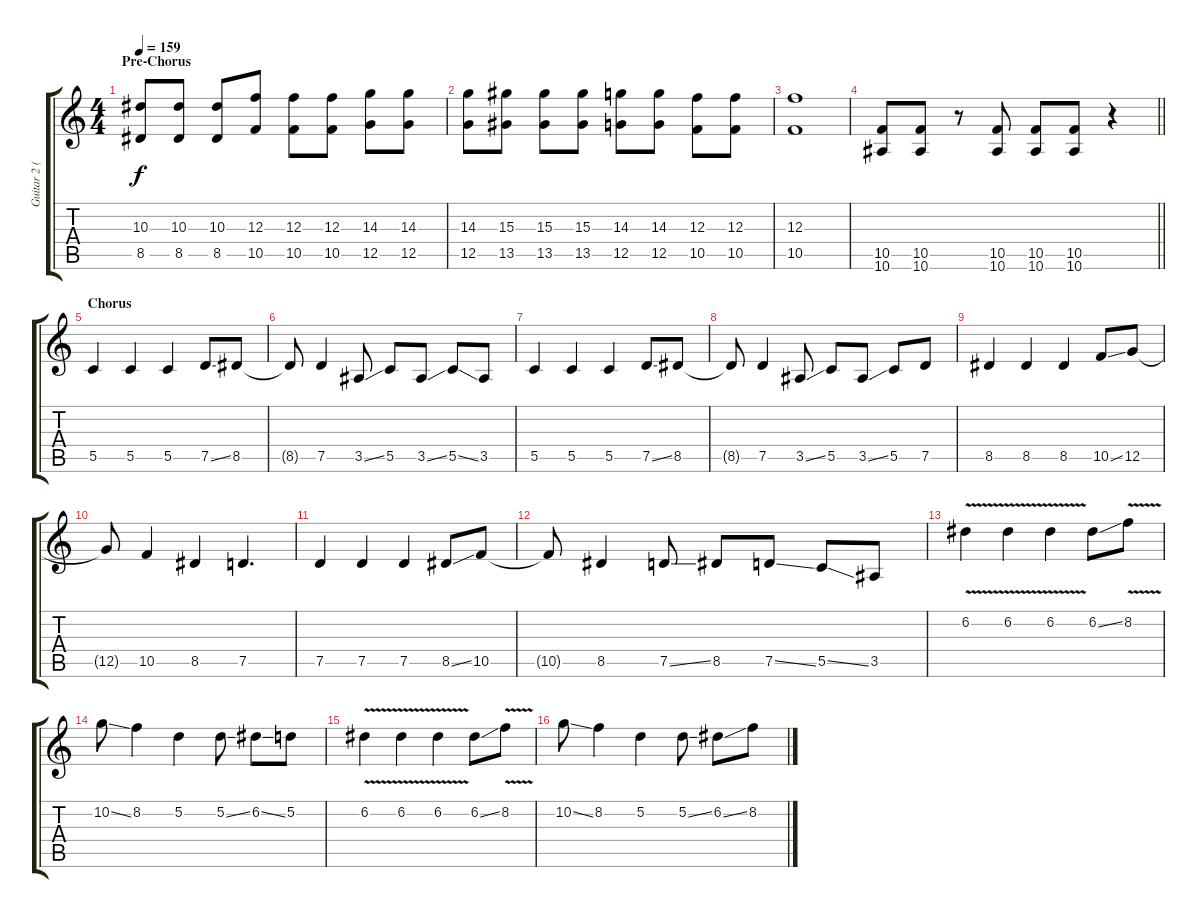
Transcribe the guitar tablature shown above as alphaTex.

\track ("Guitar 2 (Travis Miguel)" "Guitar 2 (") {instrument distortionguitar}
\staff {score tabs}
\tuning (D4 A3 F3 C3 G2 C2) {hide}
\ts (4 4)
\section ("" "Pre-Chorus")
\tempo 159
\clef g2
\ks c
(10.3 8.5).8{dy f} (10.3 8.5).8 (10.3 8.5).8 (12.3 10.5).8 (12.3 10.5).8 (12.3 10.5).8 (14.3 12.5).8 (14.3 12.5).8 |
(14.3 12.5).8 (15.3 13.5).8 (15.3 13.5).8 (15.3 13.5).8 (14.3 12.5).8 (14.3 12.5).8 (12.3 10.5).8 (12.3 10.5).8 |
(12.3 10.5).1 |
\barLineRight lightlight
(10.5 10.6).8 (10.5 10.6).8 r.8 (10.5 10.6).8 (10.5 10.6).8 (10.5 10.6).8 r.4 |
\section ("" "Chorus")
5.5.4 5.5.4 5.5.4 7.5{ss}.8 8.5.8 |
8.5{t}.8 7.5.4 3.5{ss}.8 5.5.8 3.5{ss}.8 5.5{ss}.8 3.5.8 |
5.5.4 5.5.4 5.5.4 7.5{ss}.8 8.5.8 |
8.5{t}.8 7.5.4 3.5{ss}.8 5.5.8 3.5{ss}.8 5.5.8 7.5.8 |
8.5.4 8.5.4 8.5.4 10.5{ss}.8 12.5.8 |
12.5{t}.8 10.5.4 8.5.4 7.5.4{d} |
7.5.4 7.5.4 7.5.4 8.5{ss}.8 10.5.8 |
10.5{t}.8 8.5.4 7.5{ss}.8 8.5.8 7.5{ss}.8 5.5{ss}.8 3.5.8 |
6.2{v}.4 6.2{v}.4 6.2{v}.4 6.2{ss}.8 8.2{v}.8 |
10.2{ss}.8 8.2.4 5.2.4 5.2{ss}.8 6.2{ss}.8 5.2.8 |
6.2{v}.4 6.2{v}.4 6.2{v}.4 6.2{ss}.8 8.2{v}.8 |
10.2{ss}.8 8.2.4 5.2.4 5.2{ss}.8 6.2{ss}.8 8.2.8
